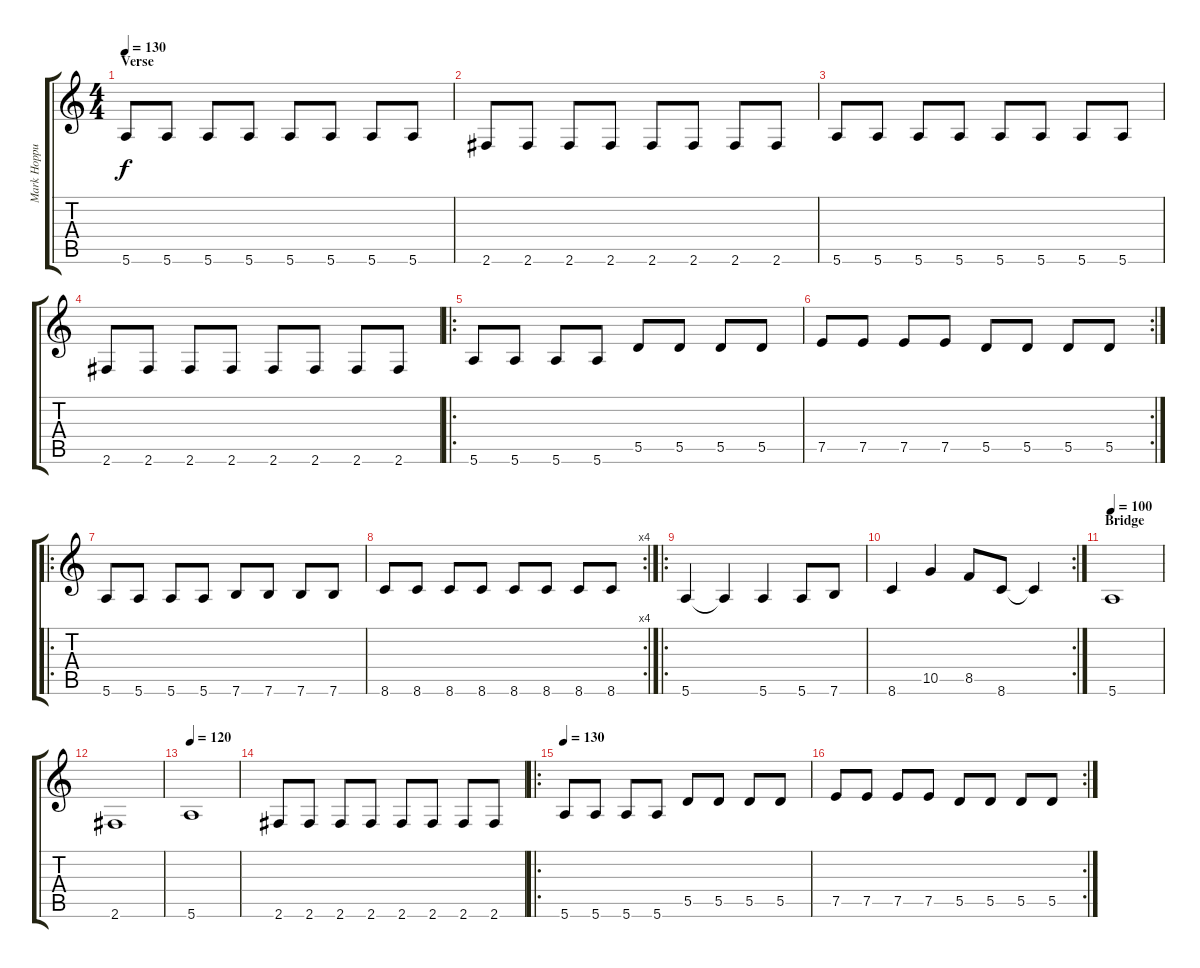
\track ("Mark Hoppus Bass" "Mark Hoppu") {instrument electricbasspick}
\staff {score tabs}
\tuning (E4 B3 G3 D3 A2 E2) {hide}
\ts (4 4)
\section ("" "Verse")
\tempo 130
\clef g2
\ks c
5.6.8{dy f} 5.6.8 5.6.8 5.6.8 5.6.8 5.6.8 5.6.8 5.6.8 |
2.6.8 2.6.8 2.6.8 2.6.8 2.6.8 2.6.8 2.6.8 2.6.8 |
5.6.8 5.6.8 5.6.8 5.6.8 5.6.8 5.6.8 5.6.8 5.6.8 |
2.6.8 2.6.8 2.6.8 2.6.8 2.6.8 2.6.8 2.6.8 2.6.8 |
\ro
5.6.8 5.6.8 5.6.8 5.6.8 5.5.8 5.5.8 5.5.8 5.5.8 |
\rc 2
7.5.8 7.5.8 7.5.8 7.5.8 5.5.8 5.5.8 5.5.8 5.5.8 |
\ro
5.6.8 5.6.8 5.6.8 5.6.8 7.6.8 7.6.8 7.6.8 7.6.8 |
\rc 4
8.6.8 8.6.8 8.6.8 8.6.8 8.6.8 8.6.8 8.6.8 8.6.8 |
\ro
5.6.4 5.6{t}.4 5.6.4 5.6.8 7.6.8 |
\rc 2
8.6.4 10.5.4 8.5.8 8.6.8 8.6{t}.4 |
\section ("" "Bridge")
\tempo 100
5.6.1 |
2.6.1 |
\tempo 120
5.6.1 |
2.6.8 2.6.8 2.6.8 2.6.8 2.6.8 2.6.8 2.6.8 2.6.8 |
\ro
\tempo 130
5.6.8 5.6.8 5.6.8 5.6.8 5.5.8 5.5.8 5.5.8 5.5.8 |
\rc 2
7.5.8 7.5.8 7.5.8 7.5.8 5.5.8 5.5.8 5.5.8 5.5.8
